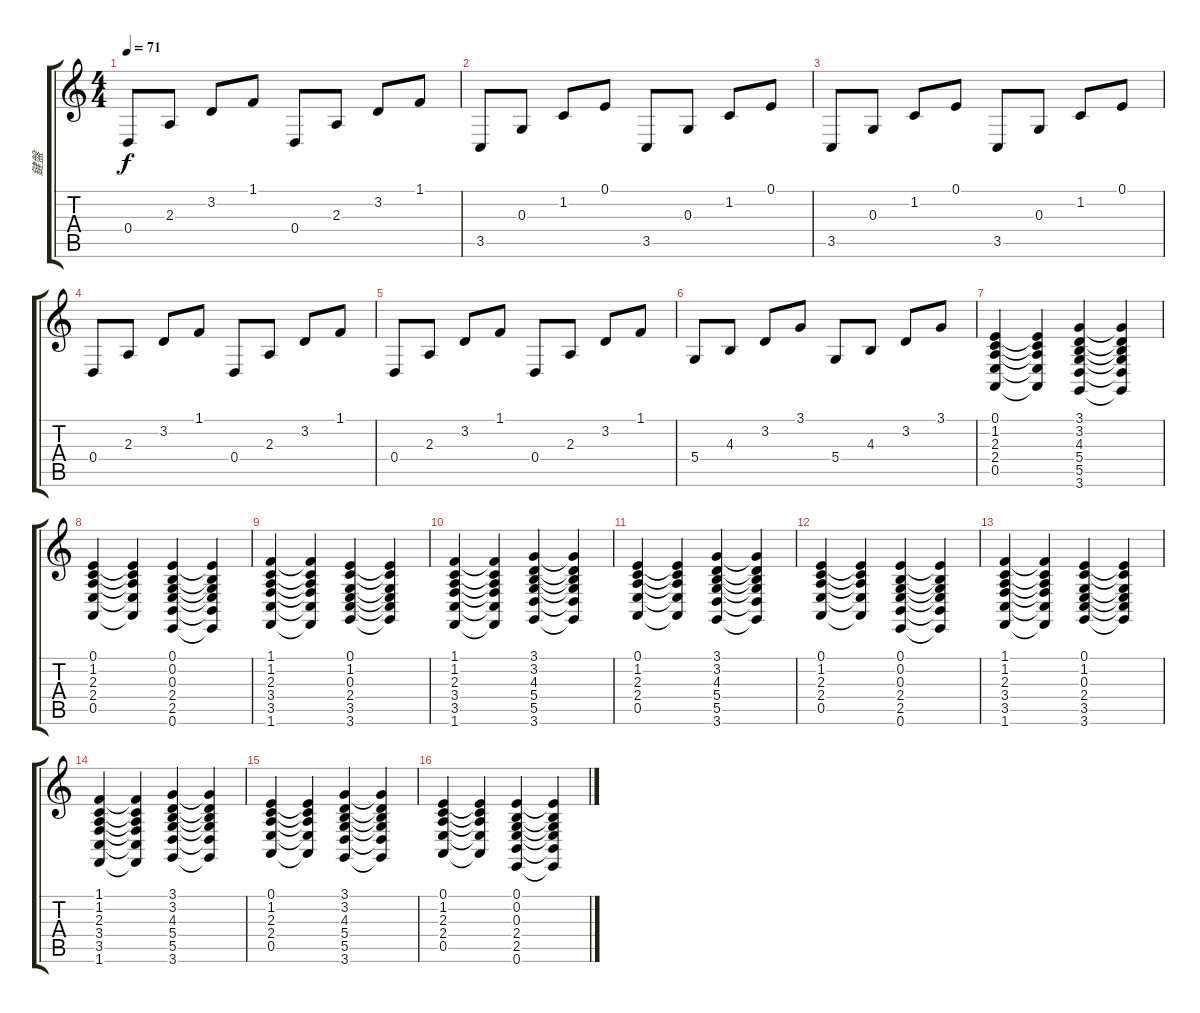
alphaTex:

\track ("鍵盤" "鍵盤") {instrument stringensemble1}
\staff {score tabs}
\tuning (E4 B3 G3 D3 A2 E2) {hide}
\ts (4 4)
\tempo 71
\clef g2
\ks c
0.4.8{dy f} 2.3.8 3.2.8 1.1.8 0.4.8 2.3.8 3.2.8 1.1.8 |
3.5.8 0.3.8 1.2.8 0.1.8 3.5.8 0.3.8 1.2.8 0.1.8 |
3.5.8 0.3.8 1.2.8 0.1.8 3.5.8 0.3.8 1.2.8 0.1.8 |
0.4.8 2.3.8 3.2.8 1.1.8 0.4.8 2.3.8 3.2.8 1.1.8 |
0.4.8 2.3.8 3.2.8 1.1.8 0.4.8 2.3.8 3.2.8 1.1.8 |
5.4.8 4.3.8 3.2.8 3.1.8 5.4.8 4.3.8 3.2.8 3.1.8 |
(0.1 1.2 2.3 2.4 0.5).4 (0.1{t} 1.2{t} 2.3{t} 2.4{t} 0.5{t}).4 (3.1 3.2 4.3 5.4 5.5 3.6).4 (3.1{t} 3.2{t} 4.3{t} 5.4{t} 5.5{t} 3.6{t}).4 |
(0.1 1.2 2.3 2.4 0.5).4 (0.1{t} 1.2{t} 2.3{t} 2.4{t} 0.5{t}).4 (0.1 0.2 0.3 2.4 2.5 0.6).4 (0.1{t} 0.2{t} 0.3{t} 2.4{t} 2.5{t} 0.6{t}).4 |
(1.1 1.2 2.3 3.4 3.5 1.6).4 (1.1{t} 1.2{t} 2.3{t} 3.4{t} 3.5{t} 1.6{t}).4 (0.1 1.2 0.3 2.4 3.5 3.6).4 (0.1{t} 1.2{t} 0.3{t} 2.4{t} 3.5{t} 3.6{t}).4 |
(1.1 1.2 2.3 3.4 3.5 1.6).4 (1.1{t} 1.2{t} 2.3{t} 3.4{t} 3.5{t} 1.6{t}).4 (3.1 3.2 4.3 5.4 5.5 3.6).4 (3.1{t} 3.2{t} 4.3{t} 5.4{t} 5.5{t} 3.6{t}).4 |
(0.1 1.2 2.3 2.4 0.5).4 (0.1{t} 1.2{t} 2.3{t} 2.4{t} 0.5{t}).4 (3.1 3.2 4.3 5.4 5.5 3.6).4 (3.1{t} 3.2{t} 4.3{t} 5.4{t} 5.5{t} 3.6{t}).4 |
(0.1 1.2 2.3 2.4 0.5).4 (0.1{t} 1.2{t} 2.3{t} 2.4{t} 0.5{t}).4 (0.1 0.2 0.3 2.4 2.5 0.6).4 (0.1{t} 0.2{t} 0.3{t} 2.4{t} 2.5{t} 0.6{t}).4 |
(1.1 1.2 2.3 3.4 3.5 1.6).4 (1.1{t} 1.2{t} 2.3{t} 3.4{t} 3.5{t} 1.6{t}).4 (0.1 1.2 0.3 2.4 3.5 3.6).4 (0.1{t} 1.2{t} 0.3{t} 2.4{t} 3.5{t} 3.6{t}).4 |
(1.1 1.2 2.3 3.4 3.5 1.6).4 (1.1{t} 1.2{t} 2.3{t} 3.4{t} 3.5{t} 1.6{t}).4 (3.1 3.2 4.3 5.4 5.5 3.6).4 (3.1{t} 3.2{t} 4.3{t} 5.4{t} 5.5{t} 3.6{t}).4 |
(0.1 1.2 2.3 2.4 0.5).4 (0.1{t} 1.2{t} 2.3{t} 2.4{t} 0.5{t}).4 (3.1 3.2 4.3 5.4 5.5 3.6).4 (3.1{t} 3.2{t} 4.3{t} 5.4{t} 5.5{t} 3.6{t}).4 |
(0.1 1.2 2.3 2.4 0.5).4 (0.1{t} 1.2{t} 2.3{t} 2.4{t} 0.5{t}).4 (0.1 0.2 0.3 2.4 2.5 0.6).4 (0.1{t} 0.2{t} 0.3{t} 2.4{t} 2.5{t} 0.6{t}).4
